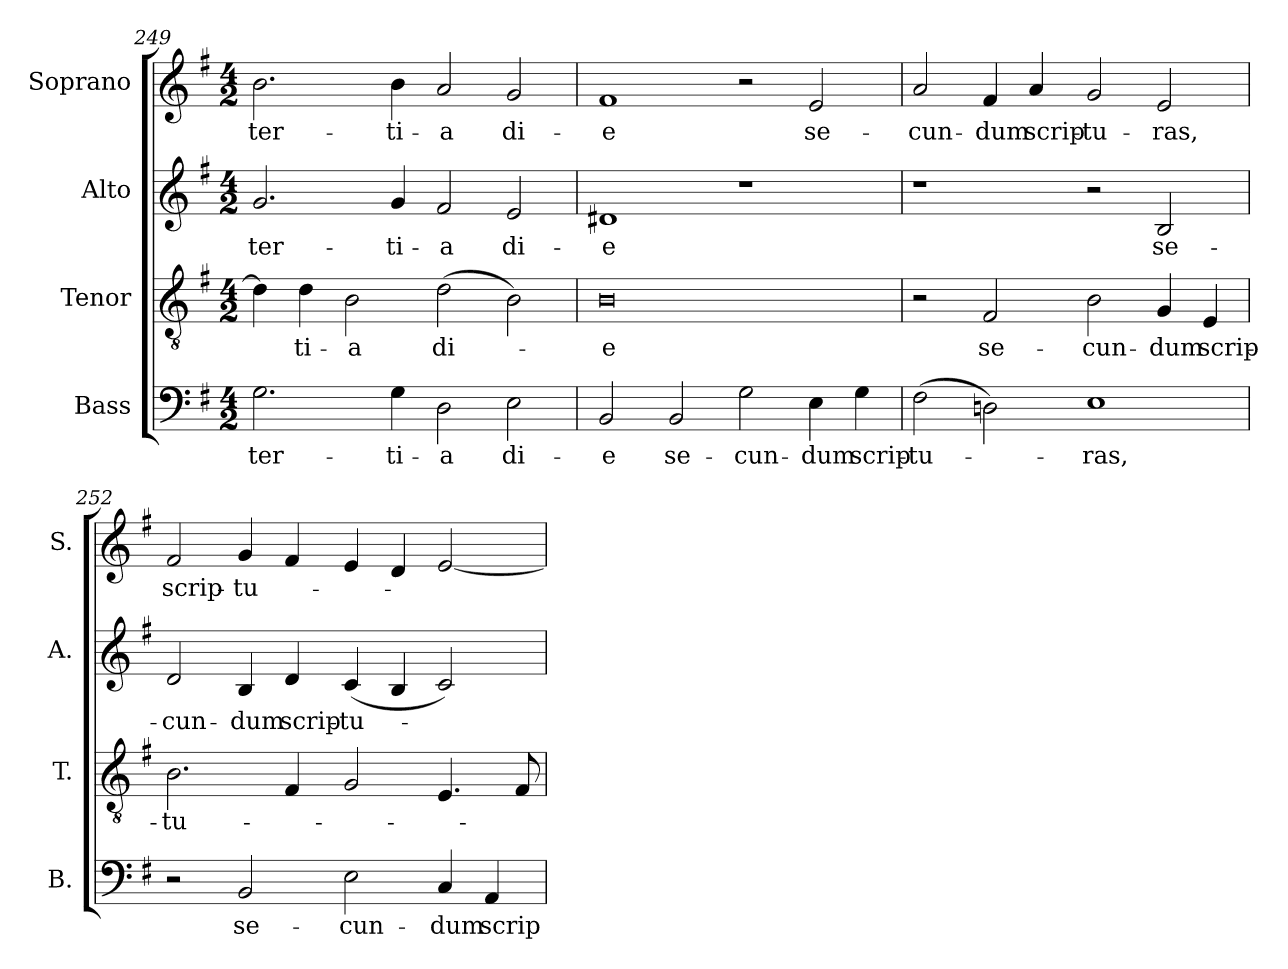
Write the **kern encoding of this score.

**kern	**text	**kern	**text	**kern	**text	**kern	**text
*part4	*part4	*part3	*part3	*part2	*part2	*part1	*part1
*staff4	*staff4	*staff3	*staff3	*staff2	*staff2	*staff1	*staff1
*I"Bass	*	*I"Tenor	*	*I"Alto	*	*I"Soprano	*
*I'B.	*	*I'T.	*	*I'A.	*	*I'S.	*
*clefF4	*	*clefGv2	*	*clefG2	*	*clefG2	*
*	*	*ITrd7c12	*	*	*	*	*
*k[f#]	*	*k[f#]	*	*k[f#]	*	*k[f#]	*
*G:	*	*G:	*	*G:	*	*G:	*
*M4/2	*	*M4/2	*	*M4/2	*	*M4/2	*
=249	=249	=249	=249	=249	=249	=249	=249
!	!LO:LY:b:color=#000000	!	!	!	!	!	!
!	!	!	!	!	!LO:LY:b:color=#000000	!	!
!	!	!	!	!	!	!	!LO:LY:b:color=#000000
2.Gi\	ter-	4Di\]	.	2.gi/	ter-	2.bi\	ter-
!	!	!	!LO:LY:b:color=#000000	!	!	!	!
.	.	4Di\	-ti-	.	.	.	.
!	!	!	!LO:LY:b:color=#000000	!	!	!	!
.	.	2BBi\	-a	.	.	.	.
!	!LO:LY:b:color=#000000	!	!	!	!	!	!
!	!	!	!	!	!LO:LY:b:color=#000000	!	!
!	!	!	!	!	!	!	!LO:LY:b:color=#000000
4Gi\	-ti-	.	.	4gi/	-ti-	4bi\	-ti-
!	!LO:LY:b:color=#000000	!	!	!	!	!	!
!	!	!	!LO:LY:b:color=#000000	!	!	!	!
!	!	!	!	!	!LO:LY:b:color=#000000	!	!
!	!	!	!	!	!	!	!LO:LY:b:color=#000000
2Di\	-a	(2Di\	di-	2f#i/	-a	2ai/	-a
!	!LO:LY:b:color=#000000	!	!	!	!	!	!
!	!	!	!	!	!LO:LY:b:color=#000000	!	!
!	!	!	!	!	!	!	!LO:LY:b:color=#000000
2Ei\	di-	2BBi\)	.	2ei/	di-	2gi/	di-
!!LO:PB:g=z
=250	=250	=250	=250	=250	=250	=250	=250
!	!LO:LY:b:color=#000000	!	!	!	!	!	!
!	!	!	!LO:LY:b:color=#000000	!	!	!	!
!	!	!	!	!	!LO:LY:b:color=#000000	!	!
!	!	!	!	!	!	!	!LO:LY:b:color=#000000
2BBi/	-e	0BBi	-e	1d#Xi	-e	1f#i	-e
!	!LO:LY:b:color=#000000	!	!	!	!	!	!
2BBi/	se-	.	.	.	.	.	.
!	!LO:LY:b:color=#000000	!	!	!	!	!	!
2Gi\	-cun-	.	.	1r	.	2r	.
!	!LO:LY:b:color=#000000	!	!	!	!	!	!
!	!	!	!	!	!	!	!LO:LY:b:color=#000000
4Ei\	-dum	.	.	.	.	2ei/	se-
!	!LO:LY:b:color=#000000	!	!	!	!	!	!
4Gi\	scrip-	.	.	.	.	.	.
=251	=251	=251	=251	=251	=251	=251	=251
!	!LO:LY:b:color=#000000	!	!	!	!	!	!
!	!	!	!	!	!	!	!LO:LY:b:color=#000000
(2F#i\	-tu-	2r	.	1r	.	2ai/	-cun-
!	!	!	!LO:LY:b:color=#000000	!	!	!	!
!	!	!	!	!	!	!	!LO:LY:b:color=#000000
2Dni\)	.	2FF#i/	se-	.	.	4f#i/	-dum
!	!	!	!	!	!	!	!LO:LY:b:color=#000000
.	.	.	.	.	.	4ai/	scrip-
!	!LO:LY:b:color=#000000	!	!	!	!	!	!
!	!	!	!LO:LY:b:color=#000000	!	!	!	!
!	!	!	!	!	!	!	!LO:LY:b:color=#000000
1Ei	-ras,	2BBi\	-cun-	2r	.	2gi/	-tu-
!	!	!	!LO:LY:b:color=#000000	!	!	!	!
!	!	!	!	!	!LO:LY:b:color=#000000	!	!
!	!	!	!	!	!	!	!LO:LY:b:color=#000000
.	.	4GGi/	-dum	2Bi/	se-	2ei/	-ras,
!	!	!	!LO:LY:b:color=#000000	!	!	!	!
.	.	4EEi/	scrip-	.	.	.	.
=252	=252	=252	=252	=252	=252	=252	=252
!	!	!	!LO:LY:b:color=#000000	!	!	!	!
!	!	!	!	!	!LO:LY:b:color=#000000	!	!
!	!	!	!	!	!	!	!LO:LY:b:color=#000000
2r	.	2.BBi\	-tu-	2di/	-cun-	2f#i/	scrip-
!	!LO:LY:b:color=#000000	!	!	!	!	!	!
!	!	!	!	!	!LO:LY:b:color=#000000	!	!
!	!	!	!	!	!	!	!LO:LY:b:color=#000000
2BBi/	se-	.	.	4Bi/	-dum	4gi/	-tu-
!	!	!	!	!	!LO:LY:b:color=#000000	!	!
.	.	4FF#i/	.	4di/	scrip-	4f#i/	.
!	!LO:LY:b:color=#000000	!	!	!	!	!	!
!	!	!	!	!	!LO:LY:b:color=#000000	!	!
2Ei\	-cun-	2GGi/	.	(4ci/	-tu-	4ei/	.
.	.	.	.	4Bi/	.	4di/	.
!	!LO:LY:b:color=#000000	!	!	!	!	!	!
4Ci/	-dum	4.EEi/	.	2ci/)	.	[2ei/	.
!	!LO:LY:b:color=#000000	!	!	!	!	!	!
4AAi/	scrip-	.	.	.	.	.	.
.	.	8FF#i/	.	.	.	.	.
=	=	=	=	=	=	=	=
*-	*-	*-	*-	*-	*-	*-	*-
